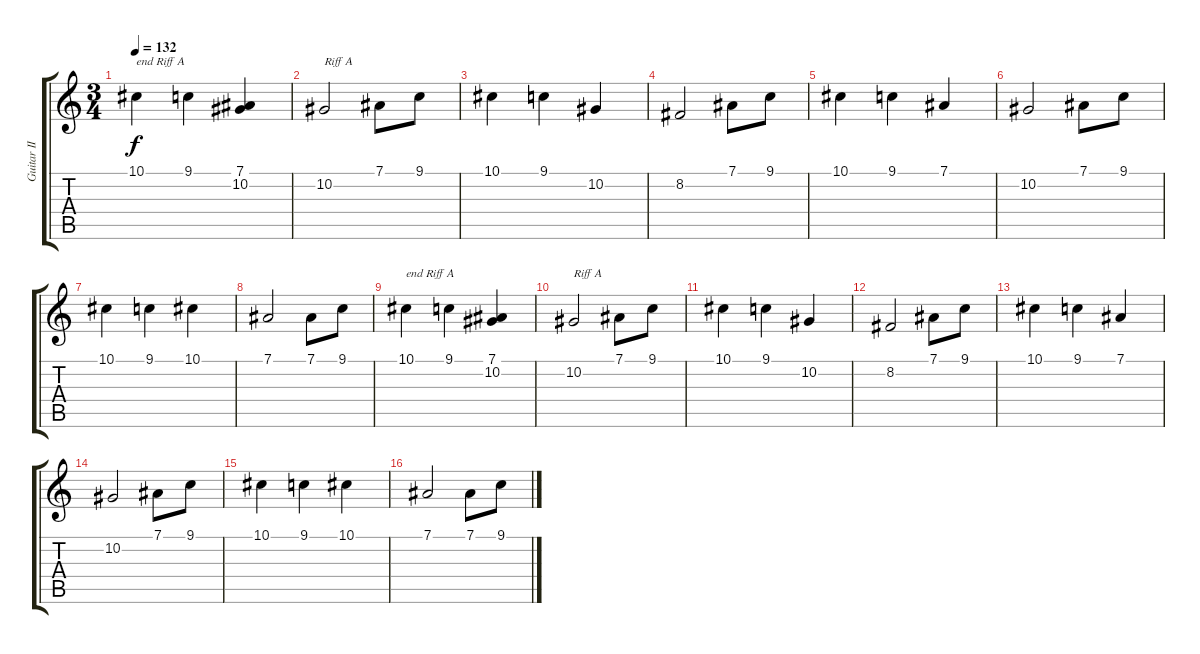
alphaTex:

\track ("Guitar II" "Guitar II") {instrument fiddle}
\staff {score tabs}
\tuning (Eb4 Bb3 Gb3 Db3 Ab2 Eb2) {hide}
\ts (3 4)
\tempo 132
\clef g2
\ks c
10.1.4{txt "end Riff A" dy f} 9.1.4 (7.1 10.2).4 |
10.2.2{txt "Riff A"} 7.1.8 9.1.8 |
10.1.4 9.1.4 10.2.4 |
8.2.2 7.1.8 9.1.8 |
10.1.4 9.1.4 7.1.4 |
10.2.2 7.1.8 9.1.8 |
10.1.4 9.1.4 10.1.4 |
7.1.2 7.1.8 9.1.8 |
10.1.4{txt "end Riff A"} 9.1.4 (7.1 10.2).4 |
10.2.2{txt "Riff A"} 7.1.8 9.1.8 |
10.1.4 9.1.4 10.2.4 |
8.2.2 7.1.8 9.1.8 |
10.1.4 9.1.4 7.1.4 |
10.2.2 7.1.8 9.1.8 |
10.1.4 9.1.4 10.1.4 |
7.1.2 7.1.8 9.1.8
